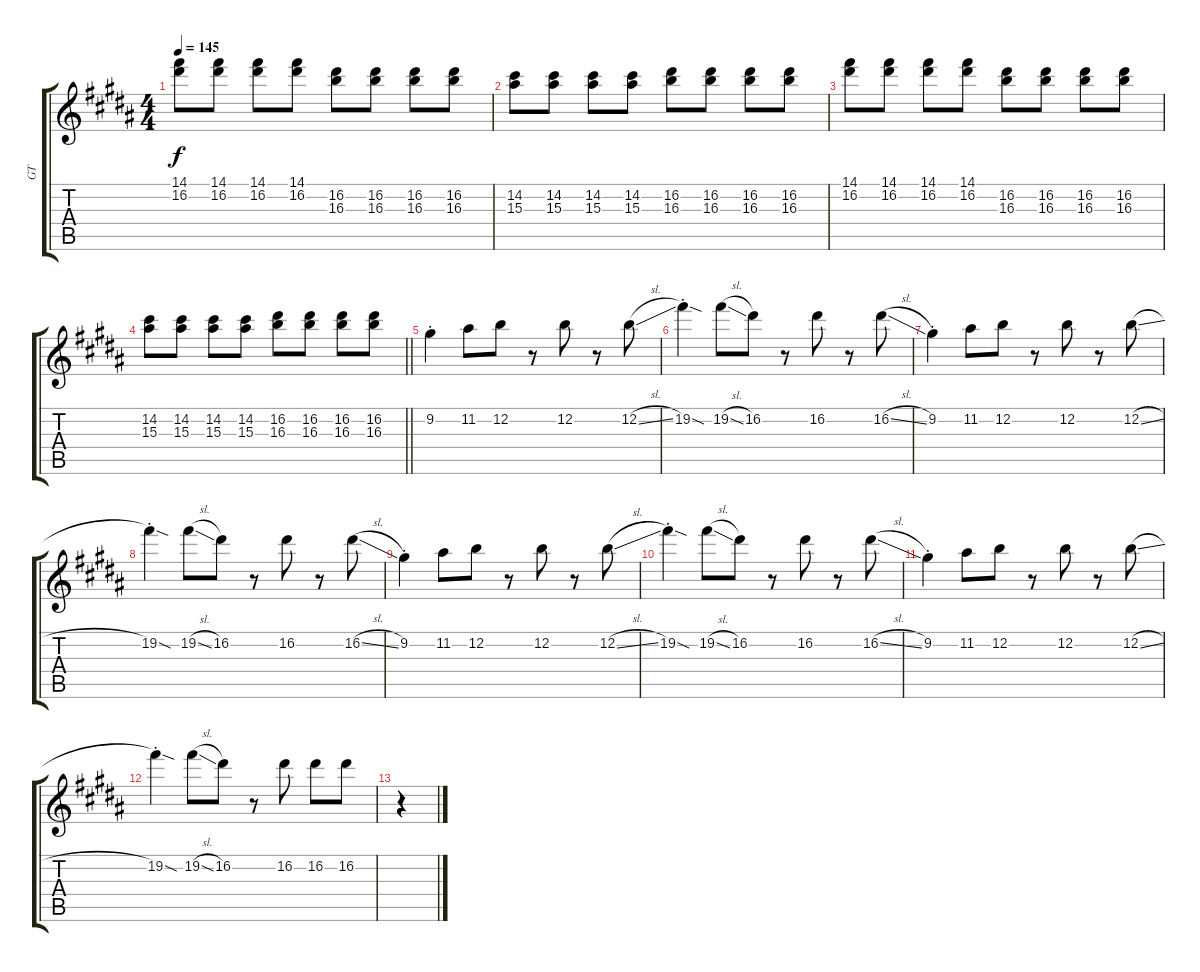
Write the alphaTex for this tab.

\track ("GT" "GT") {instrument overdrivenguitar}
\staff {score tabs}
\tuning (E4 B3 G3 D3 A2 E2) {hide}
\ts (4 4)
\tempo 145
\clef g2
\ks b
(14.1 16.2).8{dy f} (14.1 16.2).8 (14.1 16.2).8 (14.1 16.2).8 (16.2 16.3).8 (16.2 16.3).8 (16.2 16.3).8 (16.2 16.3).8 |
(14.2 15.3).8 (14.2 15.3).8 (14.2 15.3).8 (14.2 15.3).8 (16.2 16.3).8 (16.2 16.3).8 (16.2 16.3).8 (16.2 16.3).8 |
(14.1 16.2).8 (14.1 16.2).8 (14.1 16.2).8 (14.1 16.2).8 (16.2 16.3).8 (16.2 16.3).8 (16.2 16.3).8 (16.2 16.3).8 |
\barLineRight lightlight
(14.2 15.3).8 (14.2 15.3).8 (14.2 15.3).8 (14.2 15.3).8 (16.2 16.3).8 (16.2 16.3).8 (16.2 16.3).8 (16.2 16.3).8 |
9.2{st}.4 11.2.8 12.2.8 r.8 12.2.8 r.8 12.2{sl}.8 |
19.2{sod st}.4 19.2{sl}.8 16.2.8 r.8 16.2.8 r.8 16.2{sl}.8 |
9.2{st}.4 11.2.8 12.2.8 r.8 12.2.8 r.8 12.2{sl}.8 |
19.2{sod st}.4 19.2{sl}.8 16.2.8 r.8 16.2.8 r.8 16.2{sl}.8 |
9.2{st}.4 11.2.8 12.2.8 r.8 12.2.8 r.8 12.2{sl}.8 |
19.2{sod st}.4 19.2{sl}.8 16.2.8 r.8 16.2.8 r.8 16.2{sl}.8 |
9.2{st}.4 11.2.8 12.2.8 r.8 12.2.8 r.8 12.2{sl}.8 |
19.2{sod st}.4 19.2{sl}.8 16.2.8 r.8 16.2.8 16.2.8 16.2.8 |
r.4
